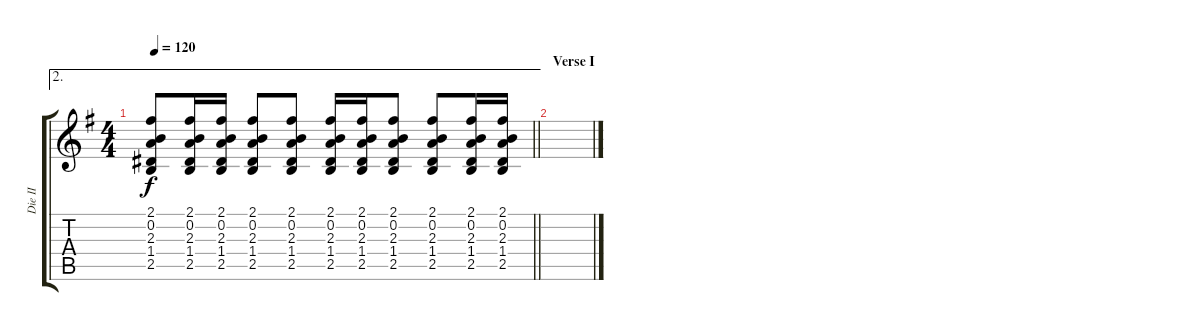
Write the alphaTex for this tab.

\track ("Die II" "Die II") {instrument acousticguitarsteel}
\staff {score tabs}
\tuning (E4 B3 G3 D3 A2 E2) {hide}
\ae 2
\ts (4 4)
\tempo 120
\clef g2
\barLineRight lightlight
\ks g
(2.1 0.2 2.3 1.4 2.5).8{dy f} (2.1 0.2 2.3 1.4 2.5).16 (2.1 0.2 2.3 1.4 2.5).16 (2.1 0.2 2.3 1.4 2.5).8 (2.1 0.2 2.3 1.4 2.5).8 (2.1 0.2 2.3 1.4 2.5).16 (2.1 0.2 2.3 1.4 2.5).16 (2.1 0.2 2.3 1.4 2.5).8 (2.1 0.2 2.3 1.4 2.5).8 (2.1 0.2 2.3 1.4 2.5).16 (2.1 0.2 2.3 1.4 2.5).16 |
\section ("" "Verse I")
